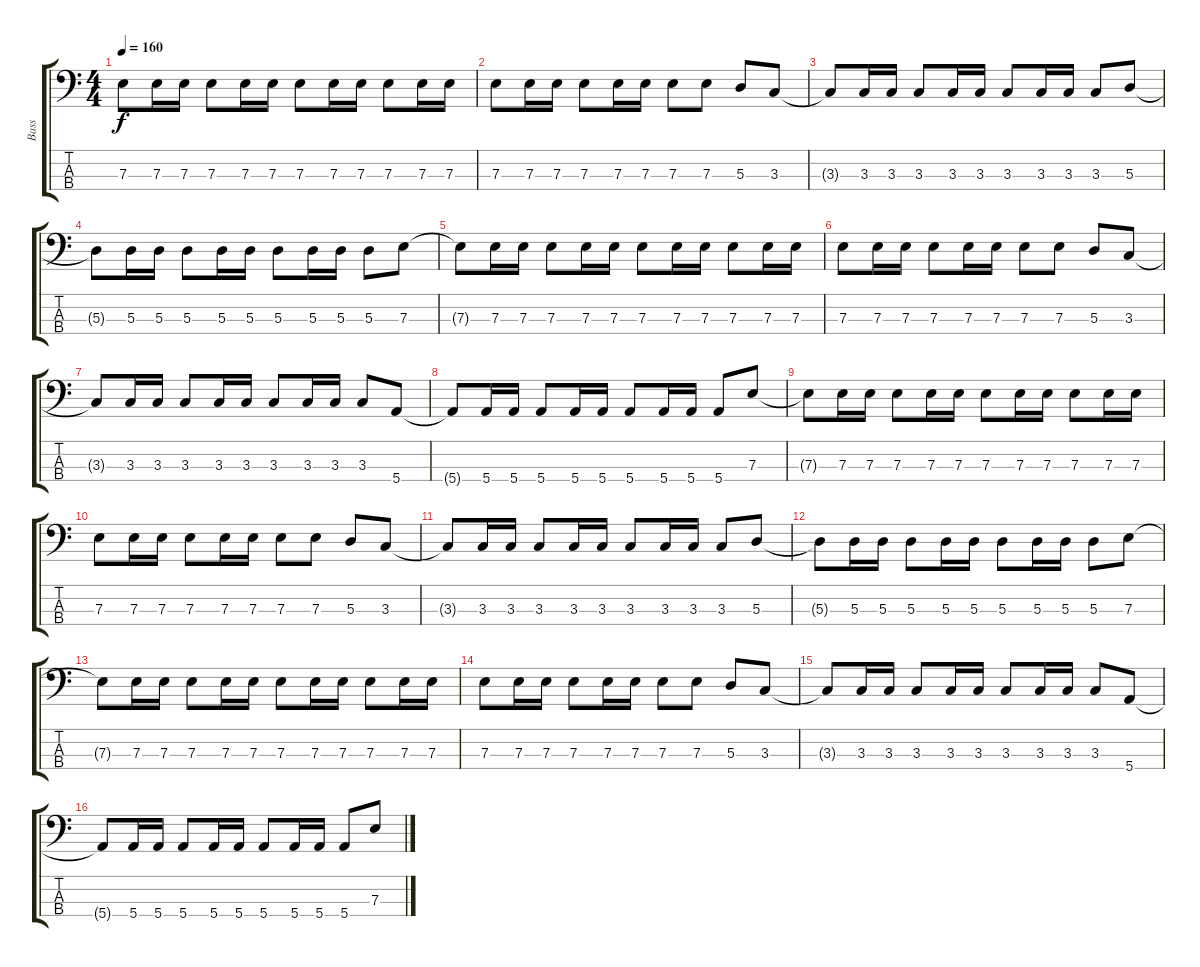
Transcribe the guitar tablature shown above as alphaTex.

\track ("Bass" "Bass") {instrument electricbassfinger}
\staff {score tabs}
\tuning (G2 D2 A1 E1) {hide}
\ts (4 4)
\tempo 160
\clef f4
\ks c
7.3{t}.8{dy f} 7.3.16 7.3.16 7.3.8 7.3.16 7.3.16 7.3.8 7.3.16 7.3.16 7.3.8 7.3.16 7.3.16 |
7.3.8 7.3.16 7.3.16 7.3.8 7.3.16 7.3.16 7.3.8 7.3.8 5.3.8 3.3.8 |
3.3{t}.8 3.3.16 3.3.16 3.3.8 3.3.16 3.3.16 3.3.8 3.3.16 3.3.16 3.3.8 5.3.8 |
5.3{t}.8 5.3.16 5.3.16 5.3.8 5.3.16 5.3.16 5.3.8 5.3.16 5.3.16 5.3.8 7.3.8 |
7.3{t}.8 7.3.16 7.3.16 7.3.8 7.3.16 7.3.16 7.3.8 7.3.16 7.3.16 7.3.8 7.3.16 7.3.16 |
7.3.8 7.3.16 7.3.16 7.3.8 7.3.16 7.3.16 7.3.8 7.3.8 5.3.8 3.3.8 |
3.3{t}.8 3.3.16 3.3.16 3.3.8 3.3.16 3.3.16 3.3.8 3.3.16 3.3.16 3.3.8 5.4.8 |
5.4{t}.8 5.4.16 5.4.16 5.4.8 5.4.16 5.4.16 5.4.8 5.4.16 5.4.16 5.4.8 7.3.8 |
7.3{t}.8 7.3.16 7.3.16 7.3.8 7.3.16 7.3.16 7.3.8 7.3.16 7.3.16 7.3.8 7.3.16 7.3.16 |
7.3.8 7.3.16 7.3.16 7.3.8 7.3.16 7.3.16 7.3.8 7.3.8 5.3.8 3.3.8 |
3.3{t}.8 3.3.16 3.3.16 3.3.8 3.3.16 3.3.16 3.3.8 3.3.16 3.3.16 3.3.8 5.3.8 |
5.3{t}.8 5.3.16 5.3.16 5.3.8 5.3.16 5.3.16 5.3.8 5.3.16 5.3.16 5.3.8 7.3.8 |
7.3{t}.8 7.3.16 7.3.16 7.3.8 7.3.16 7.3.16 7.3.8 7.3.16 7.3.16 7.3.8 7.3.16 7.3.16 |
7.3.8 7.3.16 7.3.16 7.3.8 7.3.16 7.3.16 7.3.8 7.3.8 5.3.8 3.3.8 |
3.3{t}.8 3.3.16 3.3.16 3.3.8 3.3.16 3.3.16 3.3.8 3.3.16 3.3.16 3.3.8 5.4.8 |
5.4{t}.8 5.4.16 5.4.16 5.4.8 5.4.16 5.4.16 5.4.8 5.4.16 5.4.16 5.4.8 7.3.8
